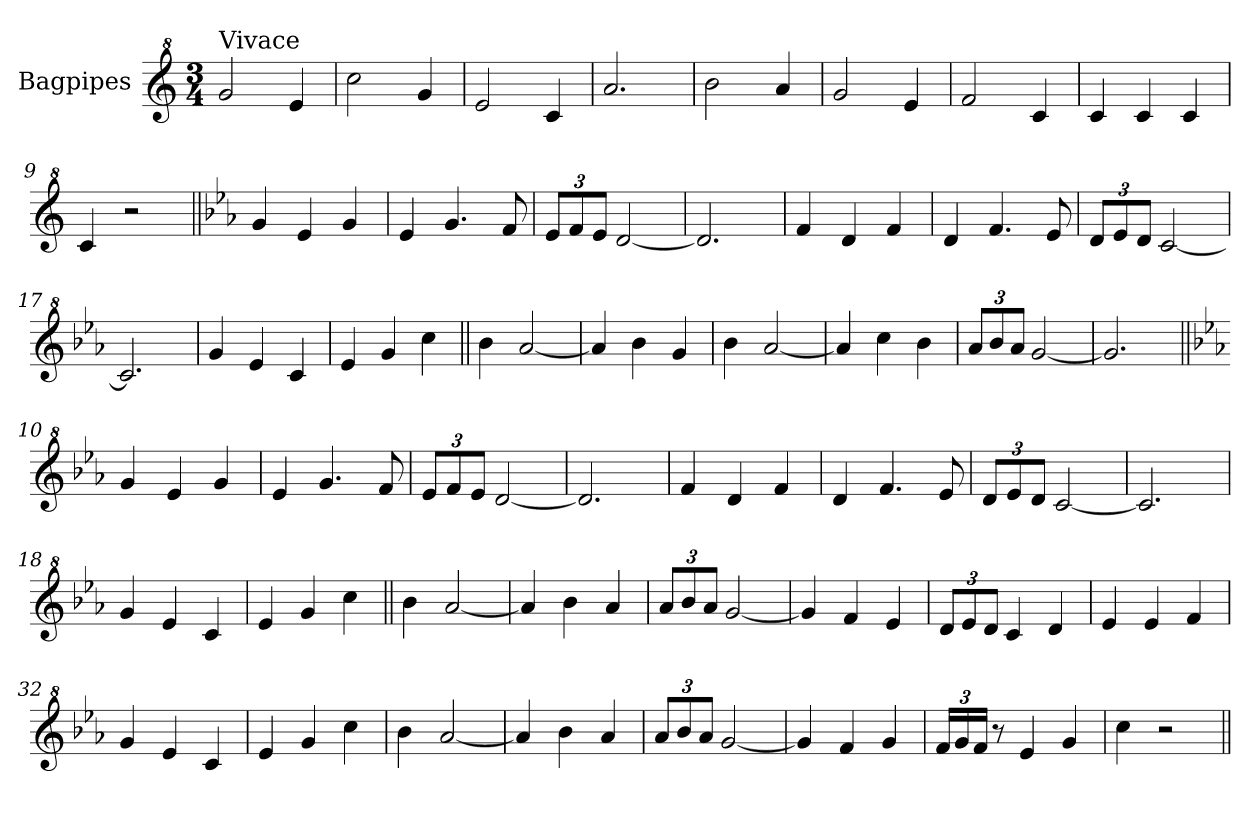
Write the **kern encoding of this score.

**kern
*part1
*staff1
*I"Bagpipes
*I'Bag
*clefG^2
*k[]
*C:
*M3/4
=1
!LO:TX:a:t=Vivace
2gg/
4ee/
=2
2ccc\
4gg/
=3
2ee/
4cc/
=4
2.aa/
=5
2bb\
4aa/
=6
2gg/
4ee/
=7
2ff/
4cc/
=8
4cc/
4cc/
4cc/
=9
4cc/
2r
=10||
*k[b-e-a-]
*E-:
4gg/
4ee-/
4gg/
=11
4ee-/
4.gg/
8ff/
=12
*Xbrackettup
12ee-/L
12ff/
12ee-/J
[2dd/
=13
2.dd/]
=14
4ff/
4dd/
4ff/
!!LO:LB:g=z
=15
4dd/
4.ff/
8ee-/
=16
12dd/L
12ee-/
12dd/J
[2cc/
=17
2.cc/]
=18
4gg/
4ee-/
4cc/
=19
4ee-/
4gg/
4ccc\
=20||
4bb-\
[2aa-/
=21
4aa-/]
4bb-\
4gg/
=22
4bb-\
[2aa-/
=23
4aa-/]
4ccc\
4bb-\
=24
12aa-/L
12bb-/
12aa-/J
[2gg/
=25
2.gg/]
=10||
*k[b-e-a-]
*E-:
4gg/
4ee-/
4gg/
=11
4ee-/
4.gg/
8ff/
=12
12ee-/L
12ff/
12ee-/J
[2dd/
=13
2.dd/]
=14
4ff/
4dd/
4ff/
!!LO:LB:g=z
=15
4dd/
4.ff/
8ee-/
=16
12dd/L
12ee-/
12dd/J
[2cc/
=17
2.cc/]
=18
4gg/
4ee-/
4cc/
=19
4ee-/
4gg/
4ccc\
=26||
4bb-\
[2aa-/
=27
4aa-/]
4bb-\
4aa-/
!!LO:LB:g=z
=28
12aa-/L
12bb-/
12aa-/J
[2gg/
=29
4gg/]
4ff/
4ee-/
=30
12dd/L
12ee-/
12dd/J
4cc/
4dd/
=31
4ee-/
4ee-/
4ff/
=32
4gg/
4ee-/
4cc/
=33
4ee-/
4gg/
4ccc\
=34
4bb-\
[2aa-/
=35
4aa-/]
4bb-\
4aa-/
=36
12aa-/L
12bb-/
12aa-/J
[2gg/
=37
4gg/]
4ff/
4gg/
=38
24ff/LL
24gg/
24ff/JJ
8r
4ee-/
4gg/
!!LO:LB:g=z
=39
4ccc\
2r
=||
*-
